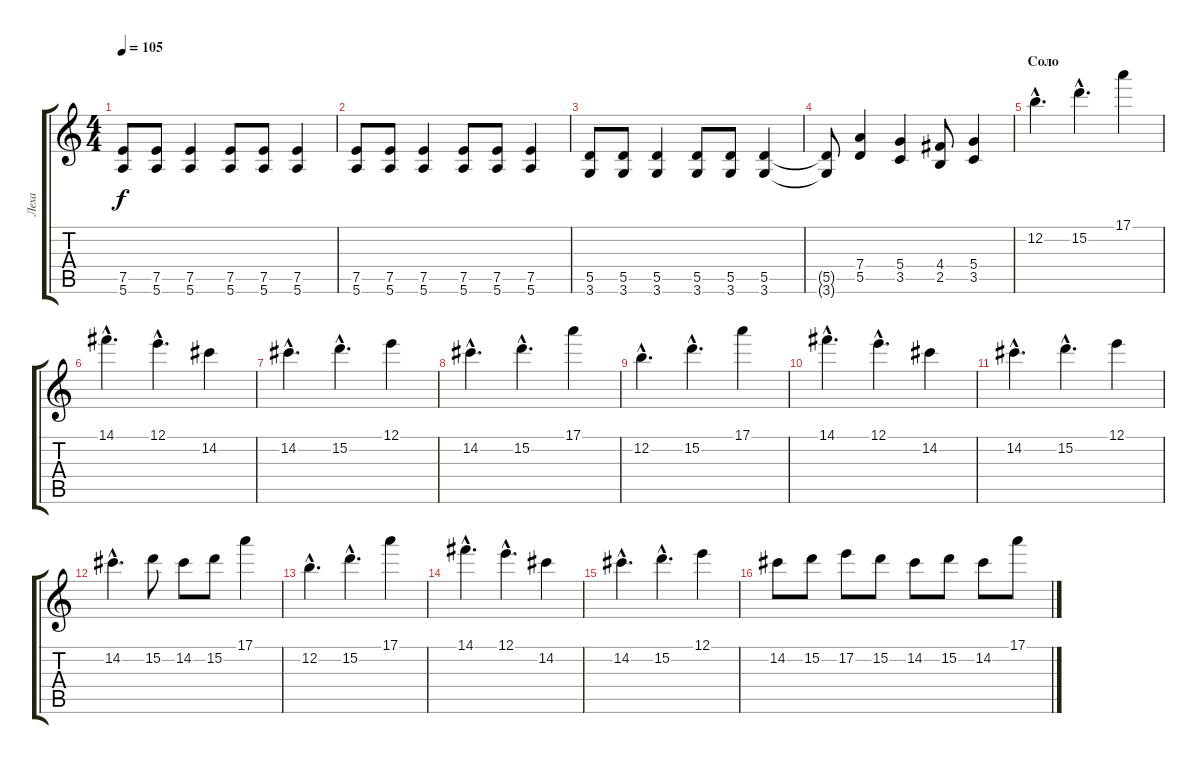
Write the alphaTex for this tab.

\track ("Леха" "Леха") {instrument overdrivenguitar}
\staff {score tabs}
\tuning (E4 B3 G3 D3 A2 E2) {hide}
\ts (4 4)
\tempo 105
\clef g2
\ks c
(7.5 5.6).8{dy f volume 11 instrument overdrivenguitar} (7.5 5.6).8 (7.5 5.6).4 (7.5 5.6).8 (7.5 5.6).8 (7.5 5.6).4 |
(7.5 5.6).8{volume 11 instrument overdrivenguitar} (7.5 5.6).8 (7.5 5.6).4 (7.5 5.6).8 (7.5 5.6).8 (7.5 5.6).4 |
(5.5 3.6).8{volume 11 instrument overdrivenguitar} (5.5 3.6).8 (5.5 3.6).4 (5.5 3.6).8 (5.5 3.6).8 (5.5 3.6).4 |
(5.5{t} 3.6{t}).8 (7.4 5.5).4{volume 11 instrument overdrivenguitar} (5.4 3.5).4 (4.4 2.5).8 (5.4 3.5).4 |
\section ("" "Соло")
12.2{hac}.4{d volume 14 instrument overdrivenguitar} 15.2{hac}.4{d} 17.1.4 |
14.1{hac}.4{d volume 14 instrument overdrivenguitar} 12.1{hac}.4{d} 14.2.4 |
14.2{hac}.4{d volume 14 instrument overdrivenguitar} 15.2{hac}.4{d} 12.1.4 |
14.2{hac}.4{d volume 14 instrument overdrivenguitar} 15.2{hac}.4{d} 17.1.4 |
12.2{hac}.4{d volume 14 instrument overdrivenguitar} 15.2{hac}.4{d} 17.1.4 |
14.1{hac}.4{d volume 14 instrument overdrivenguitar} 12.1{hac}.4{d} 14.2.4 |
14.2{hac}.4{d volume 14 instrument overdrivenguitar} 15.2{hac}.4{d} 12.1.4 |
14.2{hac}.4{d volume 14 instrument overdrivenguitar} 15.2.8 14.2.8 15.2.8 17.1.4 |
12.2{hac}.4{d volume 14 instrument overdrivenguitar} 15.2{hac}.4{d} 17.1.4 |
14.1{hac}.4{d volume 14 instrument overdrivenguitar} 12.1{hac}.4{d} 14.2.4 |
14.2{hac}.4{d volume 14 instrument overdrivenguitar} 15.2{hac}.4{d} 12.1.4 |
14.2.8{volume 14 instrument overdrivenguitar} 15.2.8 17.2.8 15.2.8 14.2.8 15.2.8 14.2.8 17.1.8
